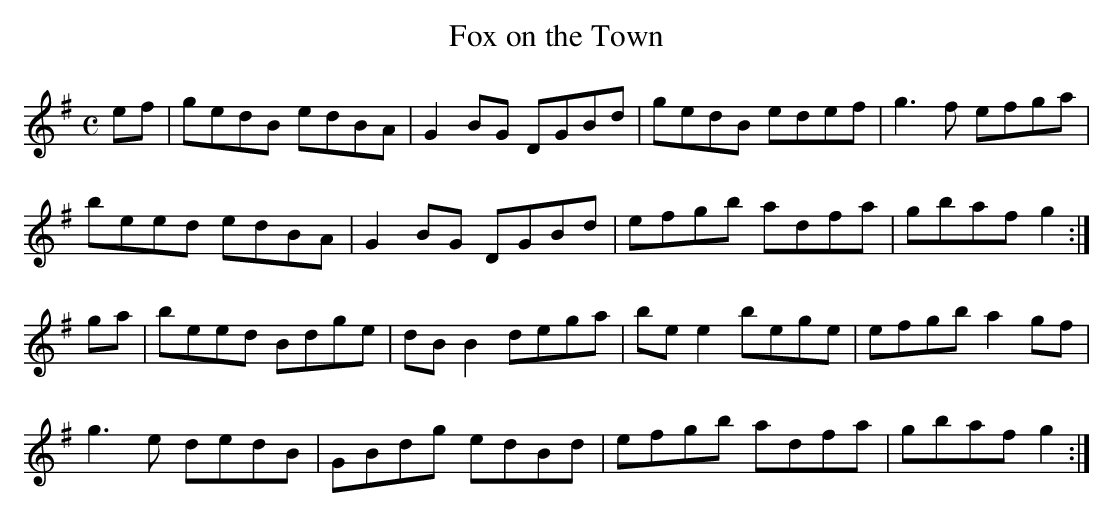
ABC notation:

X:1
T:Fox on the Town
M:C
L:1/8
K:G Major
ef|gedB edBA|G2BG DGBd|gedB edef|g3f efga|!
beed edBA|G2BG DGBd|efgb adfa|gbaf g2:|!
ga|beed Bdge|dBB2 dega|bee2 bege|efgb a2gf|!
g3e dedB|GBdg edBd|efgb adfa|gbaf g2:|!
